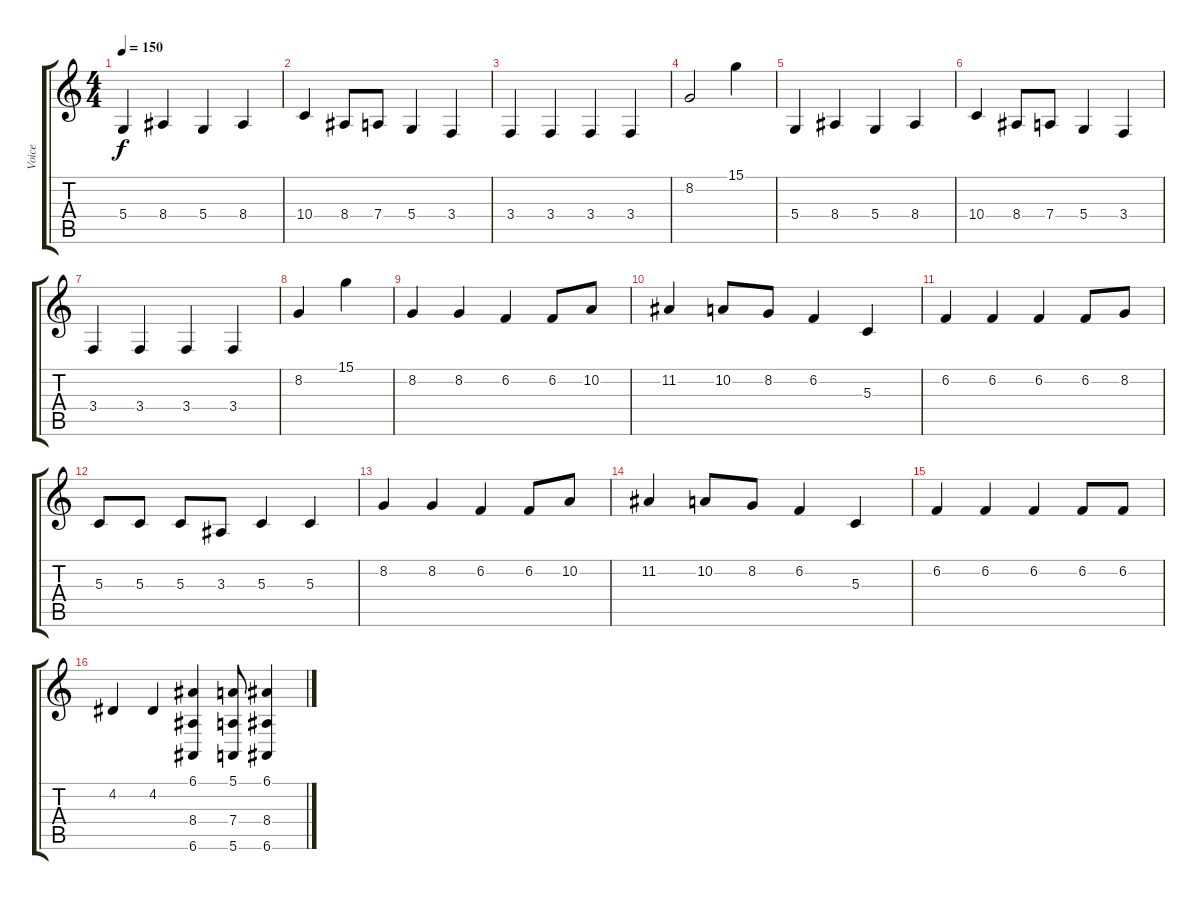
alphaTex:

\track ("Voice" "Voice") {instrument choiraahs}
\staff {score tabs}
\tuning (E4 B3 G3 D3 A2 E2) {hide}
\ts (4 4)
\tempo 150
\clef g2
\ks c
5.4.4{dy f} 8.4.4 5.4.4 8.4.4 |
10.4.4 8.4.8 7.4.8 5.4.4 3.4.4 |
3.4.4 3.4.4 3.4.4 3.4.4 |
8.2.2 15.1.4 |
5.4.4 8.4.4 5.4.4 8.4.4 |
10.4.4 8.4.8 7.4.8 5.4.4 3.4.4 |
3.4.4 3.4.4 3.4.4 3.4.4 |
8.2.4 15.1.4 |
8.2.4 8.2.4 6.2.4 6.2.8 10.2.8 |
11.2.4 10.2.8 8.2.8 6.2.4 5.3.4 |
6.2.4 6.2.4 6.2.4 6.2.8 8.2.8 |
5.3.8 5.3.8 5.3.8 3.3.8 5.3.4 5.3.4 |
8.2.4 8.2.4 6.2.4 6.2.8 10.2.8 |
11.2.4 10.2.8 8.2.8 6.2.4 5.3.4 |
6.2.4 6.2.4 6.2.4 6.2.8 6.2.8 |
4.2.4 4.2.4 (6.1 8.4 6.6).4 (5.1 7.4 5.6).8 (6.1 8.4 6.6).4
